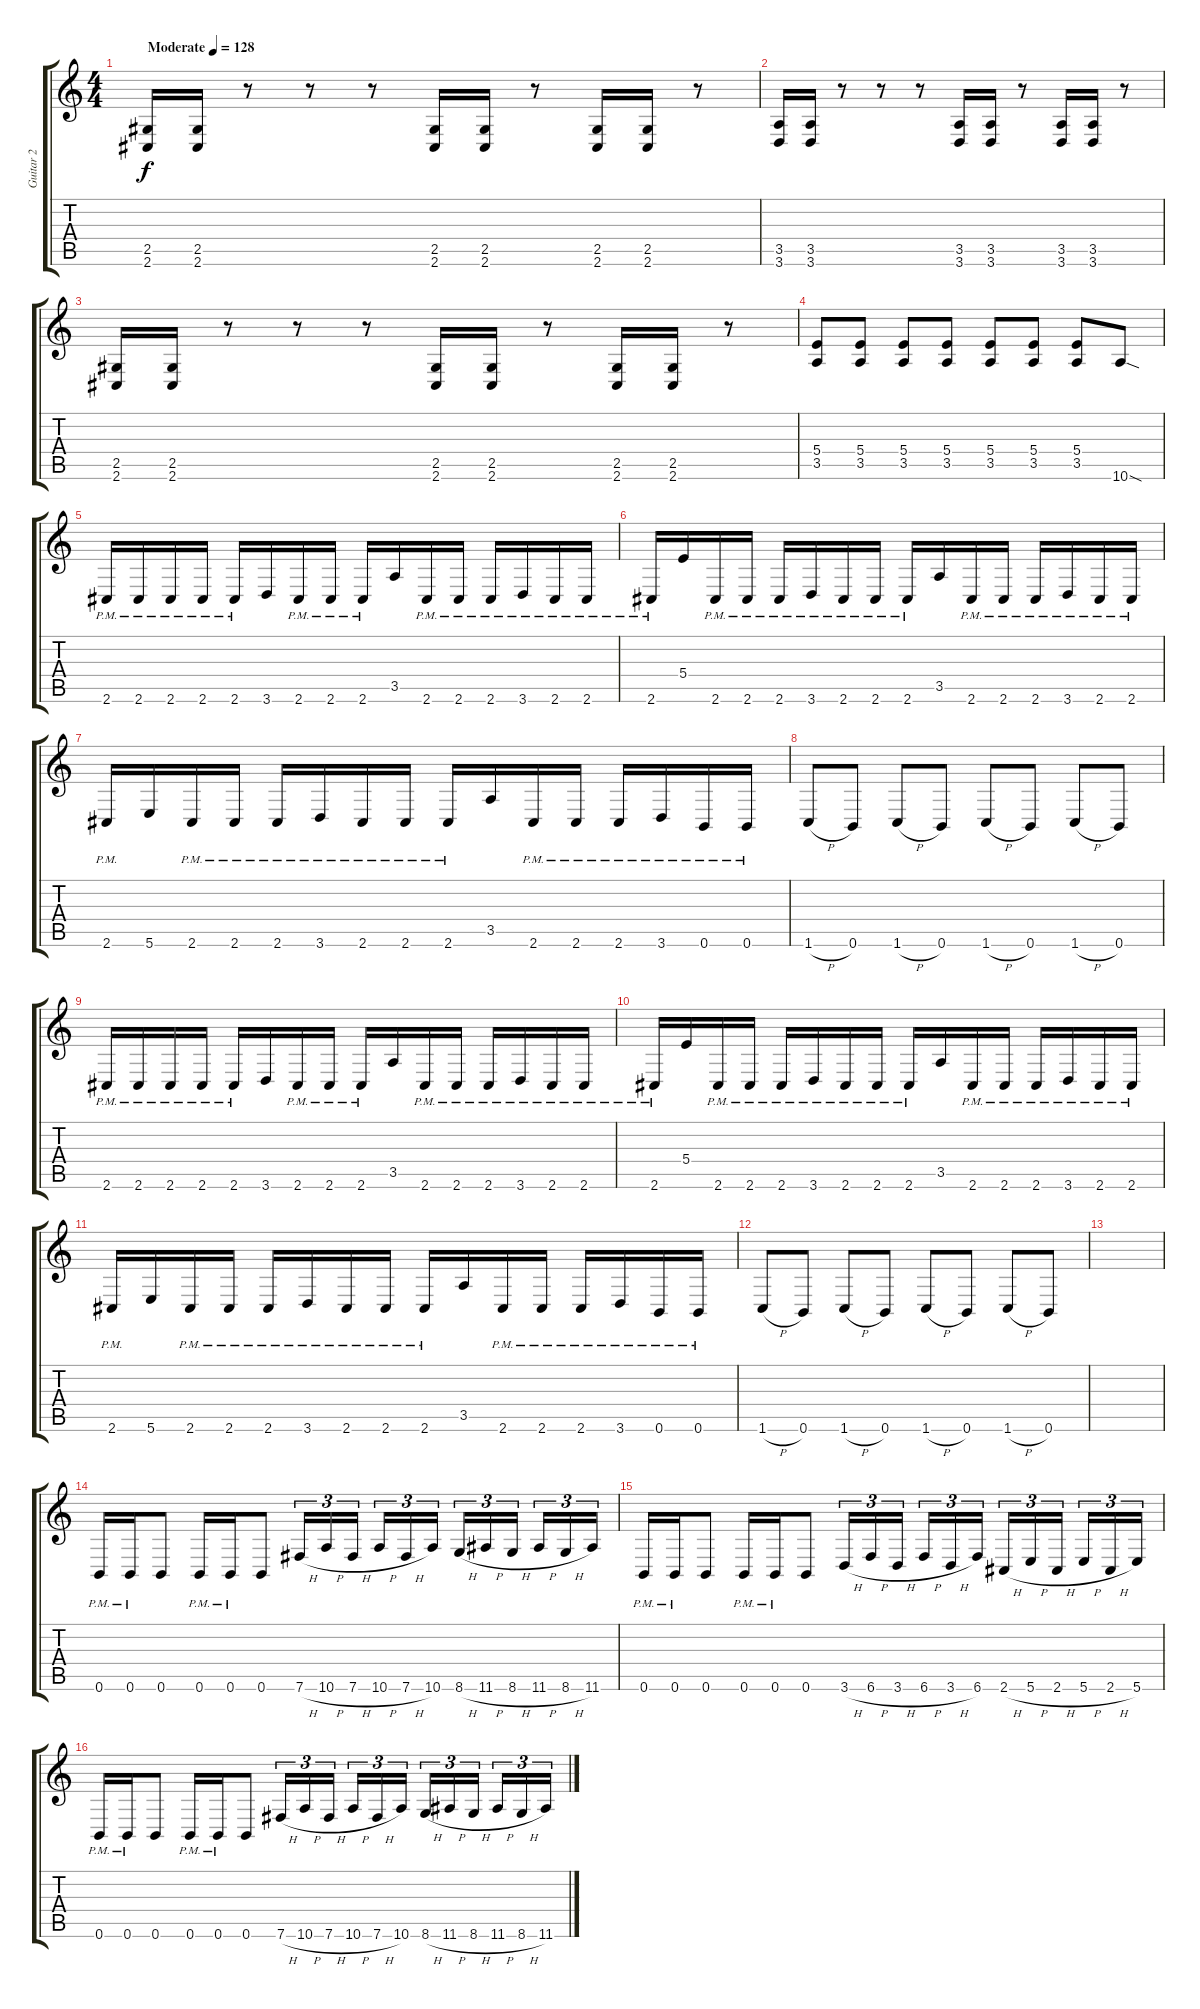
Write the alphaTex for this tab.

\track ("Guitar 2" "Guitar 2") {instrument distortionguitar}
\staff {score tabs}
\tuning (Db4 Ab3 E3 B2 Gb2 B1) {hide}
\ts (4 4)
\tempo (128 "Moderate")
\clef g2
\ks c
(2.5 2.6).16{dy f instrument distortionguitar beam Up} (2.5 2.6).16{beam Up} r.8 r.8 r.8 (2.5 2.6).16 (2.5 2.6).16 r.8 (2.5 2.6).16 (2.5 2.6).16 r.8 |
(3.5 3.6).16 (3.5 3.6).16 r.8 r.8 r.8 (3.5 3.6).16 (3.5 3.6).16 r.8 (3.5 3.6).16 (3.5 3.6).16 r.8 |
(2.5 2.6).16 (2.5 2.6).16 r.8 r.8 r.8 (2.5 2.6).16 (2.5 2.6).16 r.8 (2.5 2.6).16 (2.5 2.6).16 r.8 |
(5.4 3.5).8 (5.4 3.5).8 (5.4 3.5).8 (5.4 3.5).8 (5.4 3.5).8 (5.4 3.5).8 (5.4 3.5).8 10.6{sod}.8 |
2.6{pm}.16 2.6{pm}.16 2.6{pm}.16 2.6{pm}.16 2.6{pm}.16 3.6.16 2.6{pm}.16 2.6{pm}.16 2.6{pm}.16 3.5.16 2.6{pm}.16 2.6{pm}.16 2.6{pm}.16 3.6{pm}.16 2.6{pm}.16 2.6{pm}.16 |
2.6{pm}.16 5.4.16 2.6{pm}.16 2.6{pm}.16 2.6{pm}.16 3.6{pm}.16 2.6{pm}.16 2.6{pm}.16 2.6{pm}.16 3.5.16 2.6{pm}.16 2.6{pm}.16 2.6{pm}.16 3.6{pm}.16 2.6{pm}.16 2.6{pm}.16 |
2.6{pm}.16 5.6.16 2.6{pm}.16 2.6{pm}.16 2.6{pm}.16 3.6{pm}.16 2.6{pm}.16 2.6{pm}.16 2.6{pm}.16 3.5.16 2.6{pm}.16 2.6{pm}.16 2.6{pm}.16 3.6{pm}.16 0.6{pm}.16 0.6{pm}.16 |
1.6{h}.8 0.6.8 1.6{h}.8 0.6.8 1.6{h}.8 0.6.8 1.6{h}.8 0.6.8 |
2.6{pm}.16 2.6{pm}.16 2.6{pm}.16 2.6{pm}.16 2.6{pm}.16 3.6.16 2.6{pm}.16 2.6{pm}.16 2.6{pm}.16 3.5.16 2.6{pm}.16 2.6{pm}.16 2.6{pm}.16 3.6{pm}.16 2.6{pm}.16 2.6{pm}.16 |
2.6{pm}.16 5.4.16 2.6{pm}.16 2.6{pm}.16 2.6{pm}.16 3.6{pm}.16 2.6{pm}.16 2.6{pm}.16 2.6{pm}.16 3.5.16 2.6{pm}.16 2.6{pm}.16 2.6{pm}.16 3.6{pm}.16 2.6{pm}.16 2.6{pm}.16 |
2.6{pm}.16 5.6.16 2.6{pm}.16 2.6{pm}.16 2.6{pm}.16 3.6{pm}.16 2.6{pm}.16 2.6{pm}.16 2.6{pm}.16 3.5.16 2.6{pm}.16 2.6{pm}.16 2.6{pm}.16 3.6{pm}.16 0.6{pm}.16 0.6{pm}.16 |
1.6{h}.8 0.6.8 1.6{h}.8 0.6.8 1.6{h}.8 0.6.8 1.6{h}.8 0.6.8 |
|
0.6{pm}.16 0.6{pm}.16 0.6.8 0.6{pm}.16 0.6{pm}.16 0.6.8 7.6{h}.16{tu (3 2)} 10.6{h}.16{tu (3 2)} 7.6{h}.16{tu (3 2) beam splitsecondary} 10.6{h}.16{tu (3 2)} 7.6{h}.16{tu (3 2)} 10.6.16{tu (3 2)} 8.6{h}.16{tu (3 2)} 11.6{h}.16{tu (3 2)} 8.6{h}.16{tu (3 2) beam splitsecondary} 11.6{h}.16{tu (3 2)} 8.6{h}.16{tu (3 2)} 11.6.16{tu (3 2)} |
0.6{pm}.16 0.6{pm}.16 0.6.8 0.6{pm}.16 0.6{pm}.16 0.6.8 3.6{h}.16{tu (3 2)} 6.6{h}.16{tu (3 2)} 3.6{h}.16{tu (3 2) beam splitsecondary} 6.6{h}.16{tu (3 2)} 3.6{h}.16{tu (3 2)} 6.6.16{tu (3 2)} 2.6{h}.16{tu (3 2)} 5.6{h}.16{tu (3 2)} 2.6{h}.16{tu (3 2) beam splitsecondary} 5.6{h}.16{tu (3 2)} 2.6{h}.16{tu (3 2)} 5.6.16{tu (3 2)} |
0.6{pm}.16 0.6{pm}.16 0.6.8 0.6{pm}.16 0.6{pm}.16 0.6.8 7.6{h}.16{tu (3 2)} 10.6{h}.16{tu (3 2)} 7.6{h}.16{tu (3 2) beam splitsecondary} 10.6{h}.16{tu (3 2)} 7.6{h}.16{tu (3 2)} 10.6.16{tu (3 2)} 8.6{h}.16{tu (3 2)} 11.6{h}.16{tu (3 2)} 8.6{h}.16{tu (3 2) beam splitsecondary} 11.6{h}.16{tu (3 2)} 8.6{h}.16{tu (3 2)} 11.6.16{tu (3 2)}
